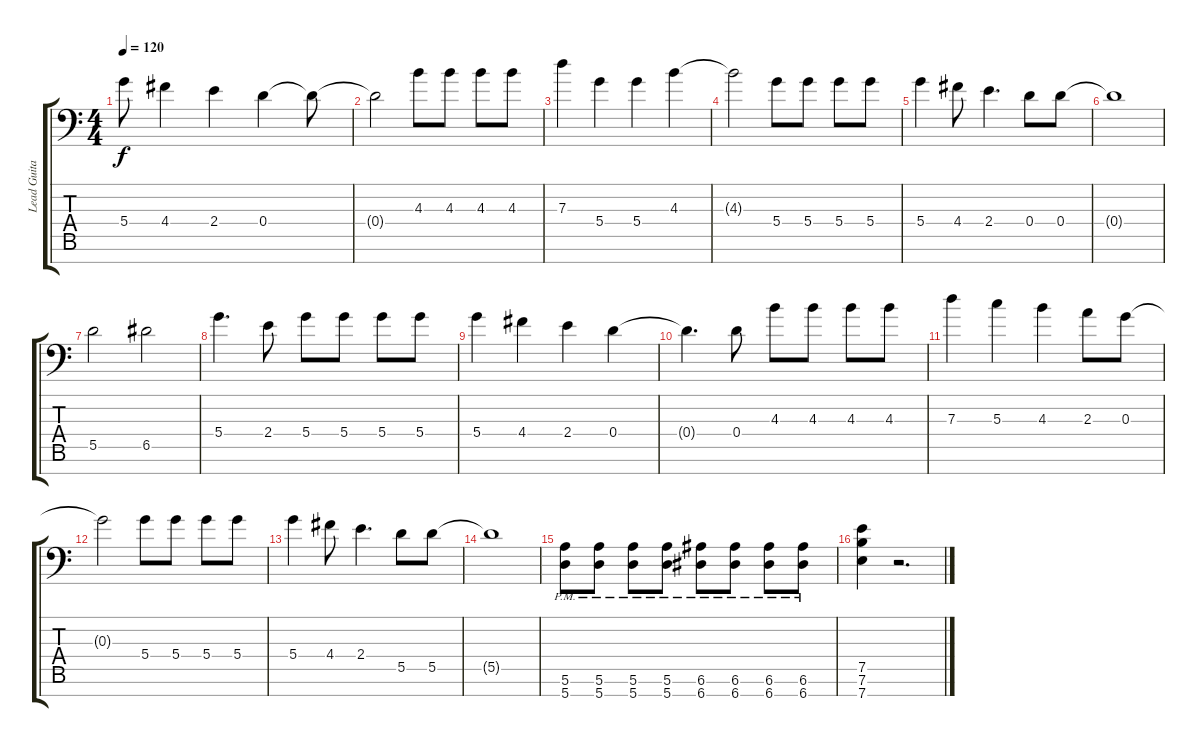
\track ("Lead Guitar" "Lead Guita") {instrument overdrivenguitar}
\staff {score tabs}
\tuning (E4 B3 G3 D3 A2 E2 A1) {hide}
\ts (4 4)
\tempo 120
\clef f4
\ks c
5.4{t}.8{dy f} 4.4.4 2.4.4 0.4.4 0.4{t}.8 |
0.4{t}.2 4.3.8 4.3.8 4.3.8 4.3.8 |
7.3.4 5.4.4 5.4.4 4.3.4 |
4.3{t}.2 5.4.8 5.4.8 5.4.8 5.4.8 |
5.4.4 4.4.8 2.4.4{d} 0.4.8 0.4.8 |
0.4{t}.1 |
5.5.2 6.5.2 |
5.4.4{d} 2.4.8 5.4.8 5.4.8 5.4.8 5.4.8 |
5.4.4 4.4.4 2.4.4 0.4.4 |
0.4{t}.4{d} 0.4.8 4.3.8 4.3.8 4.3.8 4.3.8 |
7.3.4 5.3.4 4.3.4 2.3.8 0.3.8 |
0.3{t}.2 5.4.8 5.4.8 5.4.8 5.4.8 |
5.4.4 4.4.8 2.4.4{d} 5.5.8 5.5.8 |
5.5{t}.1 |
(5.6{pm} 5.7{pm}).8 (5.6{pm} 5.7{pm}).8 (5.6{pm} 5.7{pm}).8 (5.6{pm} 5.7{pm}).8 (6.6{pm} 6.7{pm}).8 (6.6{pm} 6.7{pm}).8 (6.6{pm} 6.7{pm}).8 (6.6{pm} 6.7{pm}).8 |
(7.5 7.6 7.7).4 r.2{d}
